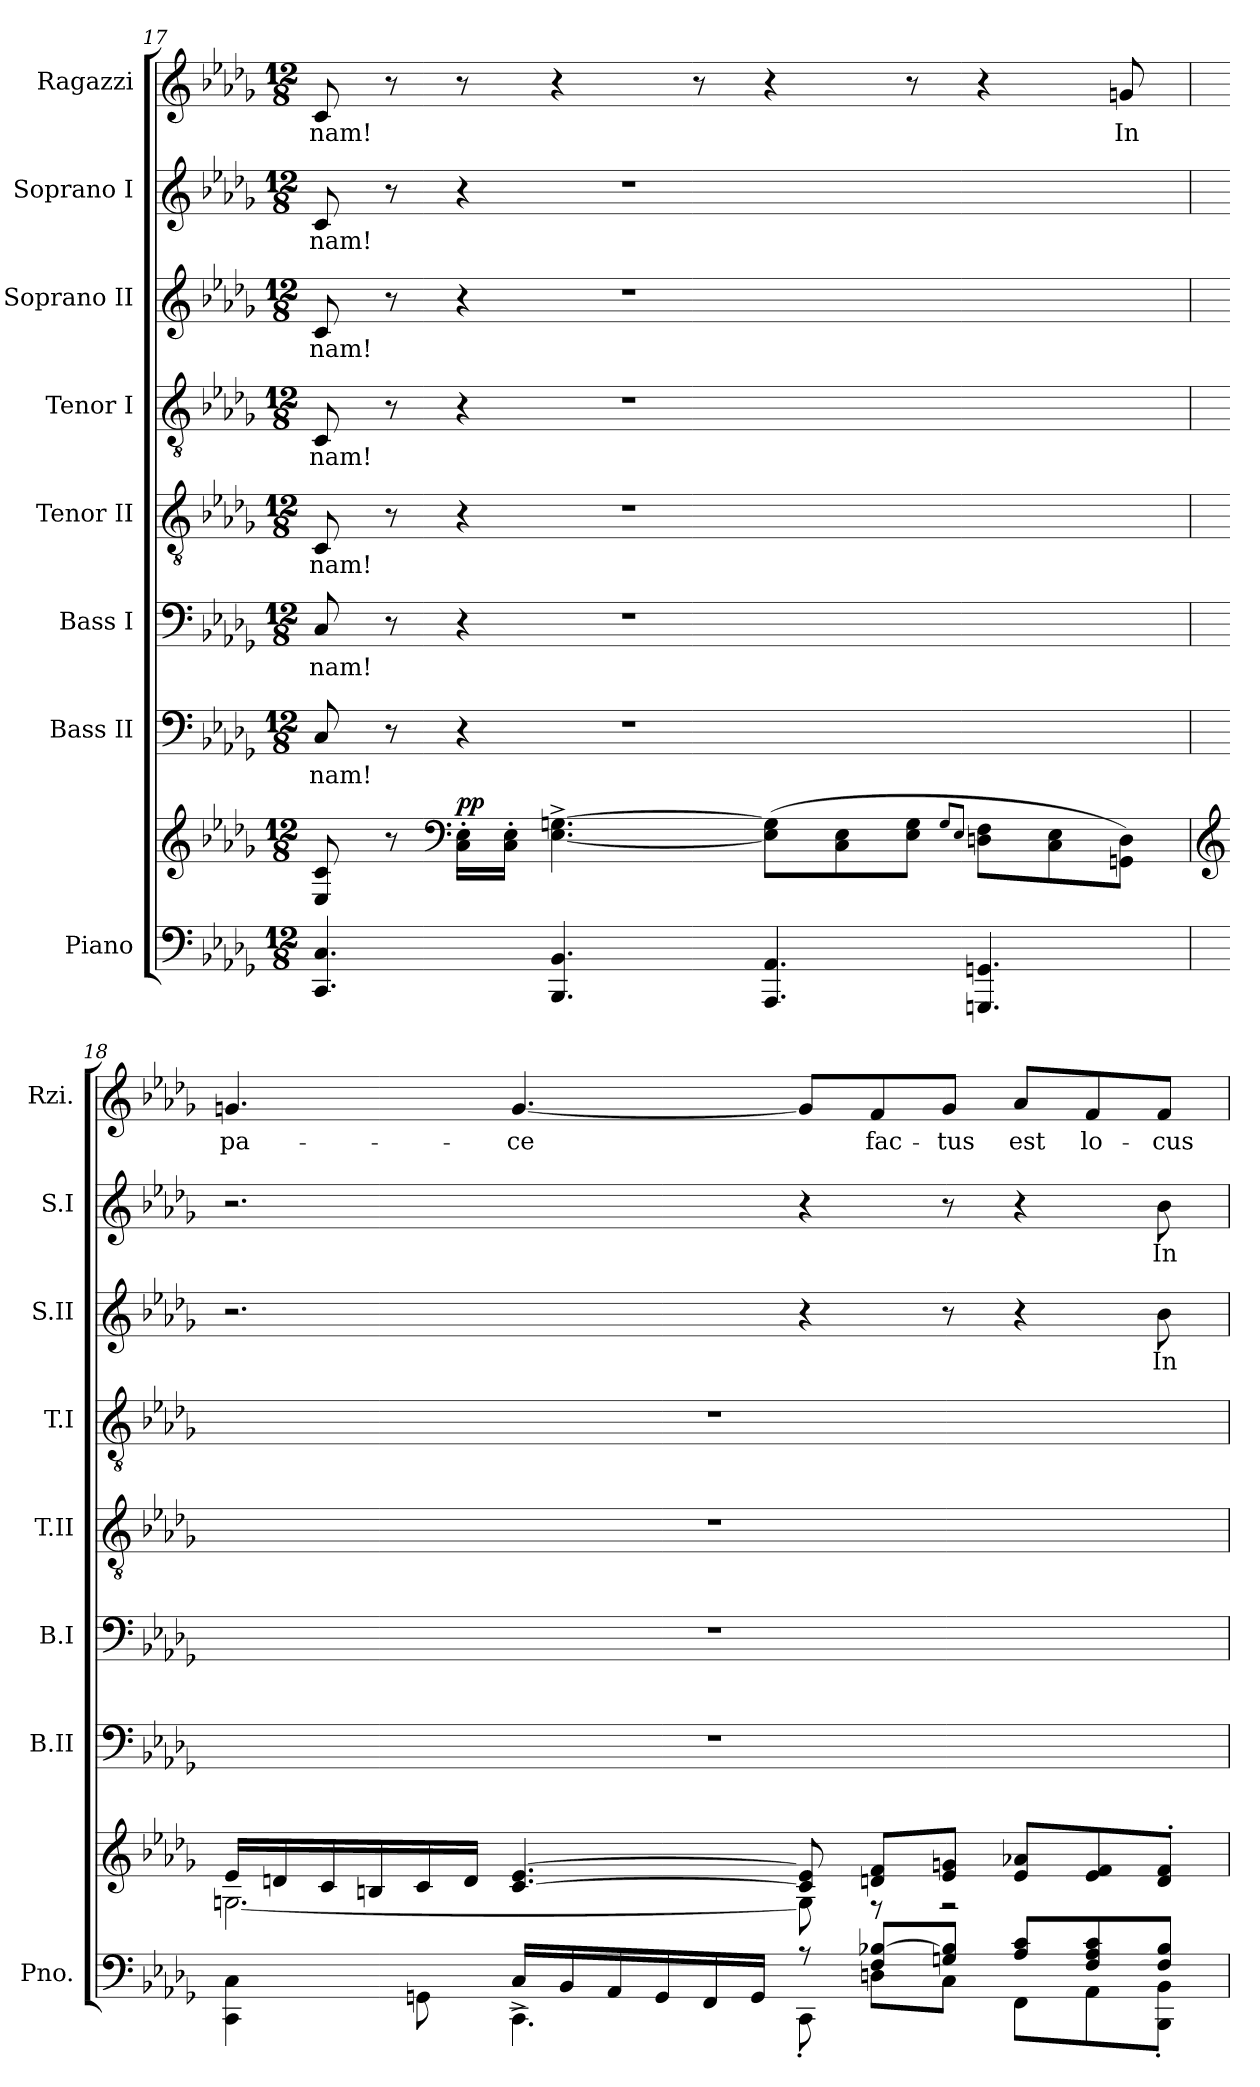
**kern	**kern	**dynam	**kern	**text	**kern	**text	**kern	**text	**kern	**text	**kern	**text	**kern	**text	**kern	**text
*part8	*part8	*part8	*part7	*part7	*part6	*part6	*part5	*part5	*part4	*part4	*part3	*part3	*part2	*part2	*part1	*part1
*staff9	*staff8	*staff8/9	*staff7	*staff7	*staff6	*staff6	*staff5	*staff5	*staff4	*staff4	*staff3	*staff3	*staff2	*staff2	*staff1	*staff1
*I"Piano	*	*	*I"Bass II	*	*I"Bass I	*	*I"Tenor II	*	*I"Tenor I	*	*I"Soprano II	*	*I"Soprano I	*	*I"Ragazzi	*
*I'Pno.	*	*	*I'B.II	*	*I'B.I	*	*I'T.II	*	*I'T.I	*	*I'S.II	*	*I'S.I	*	*I'Rzi.	*
*clefF4	*clefG2	*	*clefF4	*	*clefF4	*	*clefGv2	*	*clefGv2	*	*clefG2	*	*clefG2	*	*clefG2	*
*k[b-e-a-d-g-]	*k[b-e-a-d-g-]	*	*k[b-e-a-d-g-]	*	*k[b-e-a-d-g-]	*	*k[b-e-a-d-g-]	*	*k[b-e-a-d-g-]	*	*k[b-e-a-d-g-]	*	*k[b-e-a-d-g-]	*	*k[b-e-a-d-g-]	*
*M12/8	*M12/8	*	*M12/8	*	*M12/8	*	*M12/8	*	*M12/8	*	*M12/8	*	*M12/8	*	*M12/8	*
=17	=17	=17	=17	=17	=17	=17	=17	=17	=17	=17	=17	=17	=17	=17	=17	=17
!	!	!	!	!LO:LY:b	!	!LO:LY:b	!	!LO:LY:b	!	!LO:LY:b	!	!LO:LY:b	!	!LO:LY:b	!	!LO:LY:b
4.CC/ 4.C/	8E-/ 8c/	.	8C/	-nam!	8C/	-nam!	8C/	-nam!	8C/	-nam!	8c/	-nam!	8c/	-nam!	8c/	-nam!
.	8r	.	8r	.	8r	.	8r	.	8r	.	8r	.	8r	.	8r	.
*	*clefF4	*	*	*	*	*	*	*	*	*	*	*	*	*	*	*
!	!	!LO:DY:a	!	!	!	!	!	!	!	!	!	!	!	!	!	!
.	16C\' 16E-\'LL	pp	4r	.	4r	.	4r	.	4r	.	4r	.	4r	.	8r	.
.	16C\' 16E-\'JJ	.	.	.	.	.	.	.	.	.	.	.	.	.	.	.
4.BBB-/ 4.BB-/	[4.E-\^ [4.Gn\^	.	.	.	.	.	.	.	.	.	.	.	.	.	4r	.
.	.	.	1r	.	1r	.	1r	.	1r	.	1r	.	1r	.	.	.
.	.	.	.	.	.	.	.	.	.	.	.	.	.	.	8r	.
4.AAA-/ 4.AA-/	(>8E-\] 8G\]L	.	.	.	.	.	.	.	.	.	.	.	.	.	4r	.
.	8C\ 8E-\	.	.	.	.	.	.	.	.	.	.	.	.	.	.	.
.	8E-\ 8G\J	.	.	.	.	.	.	.	.	.	.	.	.	.	8r	.
.	8qG/L	.	.	.	.	.	.	.	.	.	.	.	.	.	.	.
.	8qE-/J	.	.	.	.	.	.	.	.	.	.	.	.	.	.	.
4.GGGn/ 4.GGn/	8Dn\ 8F\L	.	.	.	.	.	.	.	.	.	.	.	.	.	4r	.
.	8C\ 8E-\	.	.	.	.	.	.	.	.	.	.	.	.	.	.	.
!	!	!	!	!	!	!	!	!	!	!	!	!	!	!	!	!LO:LY:b
.	8GGn\ 8D\J)	.	.	.	.	.	.	.	.	.	.	.	.	.	8gn/	In
!!LO:LB:g=z
=18	=18	=18	=18	=18	=18	=18	=18	=18	=18	=18	=18	=18	=18	=18	=18	=18
*	*clefG2	*	*	*	*	*	*	*	*	*	*	*	*	*	*	*
*^	*^	*	*	*	*	*	*	*	*	*	*	*	*	*	*	*
*	*^	*	*	*	*	*	*	*	*	*	*	*	*	*	*	*	*	*
!	!	!	!	!	!	!	!	!	!	!	!	!	!	!	!	!	!	!	!LO:LY:b
2.ryy	4CC\ 4C\	4.ryy	16e-/LL	[2.Gn\	.	1.r	.	1.r	.	1.r	.	1.r	.	2.r	.	2.r	.	4.gn/	pa-
.	.	.	16dn/	.	.	.	.	.	.	.	.	.	.	.	.	.	.	.	.
.	.	.	16c/	.	.	.	.	.	.	.	.	.	.	.	.	.	.	.	.
.	.	.	16Bn/	.	.	.	.	.	.	.	.	.	.	.	.	.	.	.	.
.	8GGn\	.	16c/	.	.	.	.	.	.	.	.	.	.	.	.	.	.	.	.
.	.	.	16d/JJ	.	.	.	.	.	.	.	.	.	.	.	.	.	.	.	.
!	!	!	!	!	!	!	!	!	!	!	!	!	!	!	!	!	!	!	!LO:LY:b
.	16C^/LL	4.CC\	[4.c/ [4.e-/	.	.	.	.	.	.	.	.	.	.	.	.	.	.	[4.g/	-ce
.	16BB-i/	.	.	.	.	.	.	.	.	.	.	.	.	.	.	.	.	.	.
.	16AA-/	.	.	.	.	.	.	.	.	.	.	.	.	.	.	.	.	.	.
.	16GG/	.	.	.	.	.	.	.	.	.	.	.	.	.	.	.	.	.	.
.	16FF/	.	.	.	.	.	.	.	.	.	.	.	.	.	.	.	.	.	.
.	16GG/JJ	.	.	.	.	.	.	.	.	.	.	.	.	.	.	.	.	.	.
8r	8CC'\	2.ryy	8c/] 8e-/]	8G\]	.	.	.	.	.	.	.	.	.	4r	.	4r	.	8g/L]	.
!	!	!	!	!	!	!	!	!	!	!	!	!	!	!	!	!	!	!	!LO:LY:b
8F/ [8B-X/L	8Dn\L	.	8dn/ 8f/L	8r	.	.	.	.	.	.	.	.	.	.	.	.	.	8f/	fac-
!	!	!	!	!	!	!	!	!	!	!	!	!	!	!	!	!	!	!	!LO:LY:b
8Gn/ 8B-/]J	8C\J	.	8e-/ 8gn/J	2r	.	.	.	.	.	.	.	.	.	8r	.	8r	.	8g/J	-tus
!	!	!	!	!	!	!	!	!	!	!	!	!	!	!	!	!	!	!	!LO:LY:b
8A-/ 8c/L	8FF\L	.	8e-/ 8a-X/L	.	.	.	.	.	.	.	.	.	.	4r	.	4r	.	8a-/L	est
!	!	!	!	!	!	!	!	!	!	!	!	!	!	!	!	!	!	!	!LO:LY:b
8F/ 8A-/ 8c/	8AA-\	.	8e-/ 8f/	.	.	.	.	.	.	.	.	.	.	.	.	.	.	8f/	lo-
!	!	!	!	!	!	!	!	!	!	!	!	!	!	!	!LO:LY:b	!	!LO:LY:b	!	!LO:LY:b
8F/ 8B-/J	8BBB-\' 8BB-\'J	.	8d/' 8f/'J	.	.	.	.	.	.	.	.	.	.	8b-\	In	8b-\	In	8f/J	-cus
*v	*v	*v	*	*	*	*	*	*	*	*	*	*	*	*	*	*	*	*	*
*	*v	*v	*	*	*	*	*	*	*	*	*	*	*	*	*	*	*
=	=	=	=	=	=	=	=	=	=	=	=	=	=	=	=	=
*-	*-	*-	*-	*-	*-	*-	*-	*-	*-	*-	*-	*-	*-	*-	*-	*-
